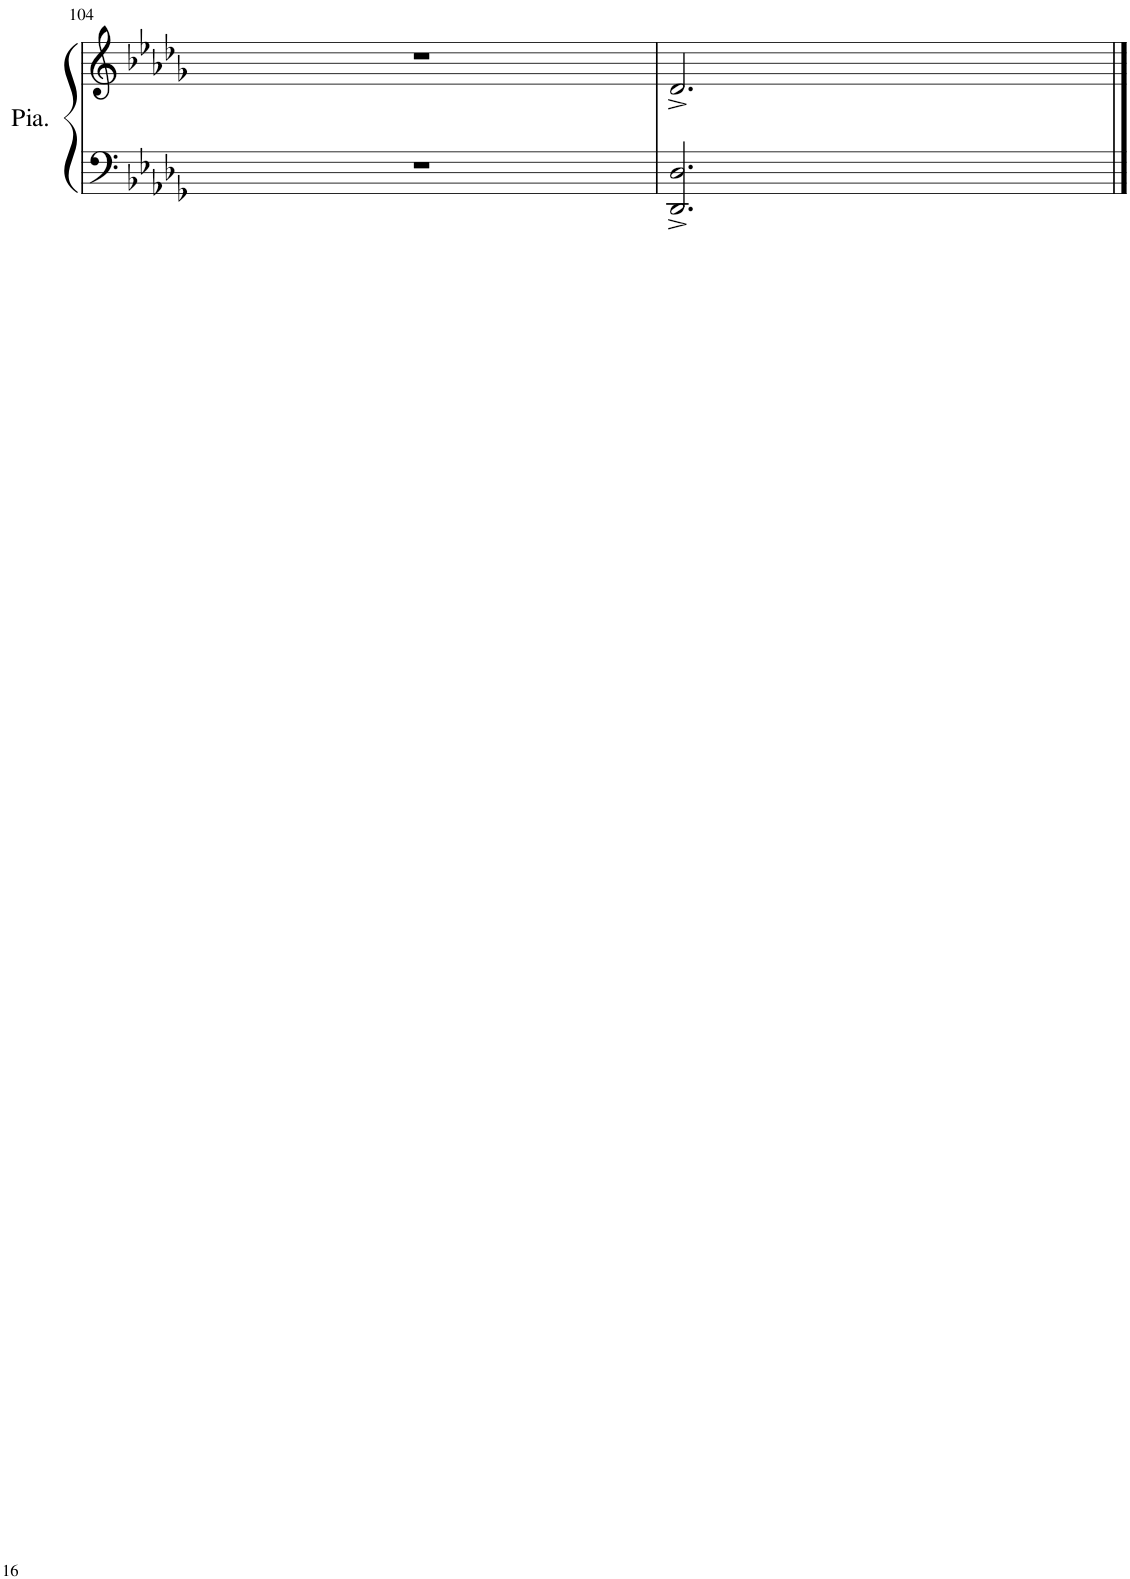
**kern	**kern
*part1	*part1
*staff2	*staff1
*I"Piano	*
*I'Pia.	*
!!LO:PB:g=z
*clefF4	*clefG2
*k[b-e-a-d-g-]	*k[b-e-a-d-g-]
*M3/4	*M3/4
=104	=104
2.r	2.r
=105	=105
2.DD-/^ 2.D-/^	2.d-^/
==	==
*-	*-
